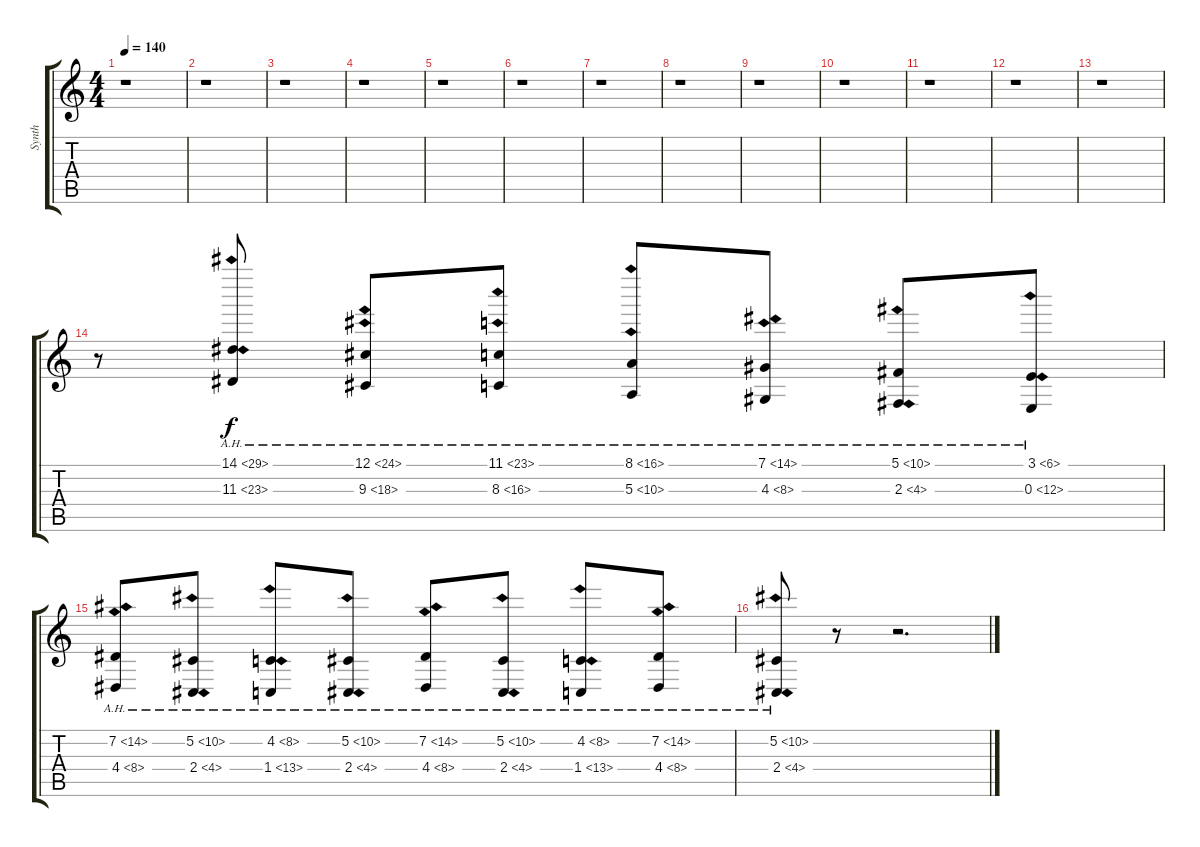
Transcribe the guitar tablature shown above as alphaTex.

\track ("Synth" "Synth") {instrument stringensemble1}
\staff {score tabs}
\tuning (Db4 Ab3 E3 B2 Gb2 Db2) {hide}
\ts (4 4)
\tempo 140
\clef g2
\ks c
r.1{dy f} |
r.1 |
r.1 |
r.1 |
r.1 |
r.1 |
r.1 |
r.1 |
r.1 |
r.1 |
r.1 |
r.1 |
r.1 |
r.8 (14.1{ah 15} 11.3{ah 12}).8 (12.1{ah 12} 9.3{ah 9}).8 (11.1{ah 12} 8.3{ah 8}).8 (8.1{ah 8} 5.3{ah 5}).8 (7.1{ah 7} 4.3{ah 4}).8 (5.1{ah 5} 2.3{ah 2}).8 (3.1{ah 3} 0.3{ah 12}).8 |
(7.2{ah 7} 4.4{ah 4}).8 (5.2{ah 5} 2.4{ah 2}).8 (4.2{ah 4} 1.4{ah 12}).8 (5.2{ah 5} 2.4{ah 2}).8 (7.2{ah 7} 4.4{ah 4}).8 (5.2{ah 5} 2.4{ah 2}).8 (4.2{ah 4} 1.4{ah 12}).8 (7.2{ah 7} 4.4{ah 4}).8 |
(5.2{ah 5} 2.4{ah 2}).8 r.8 r.2{d}
